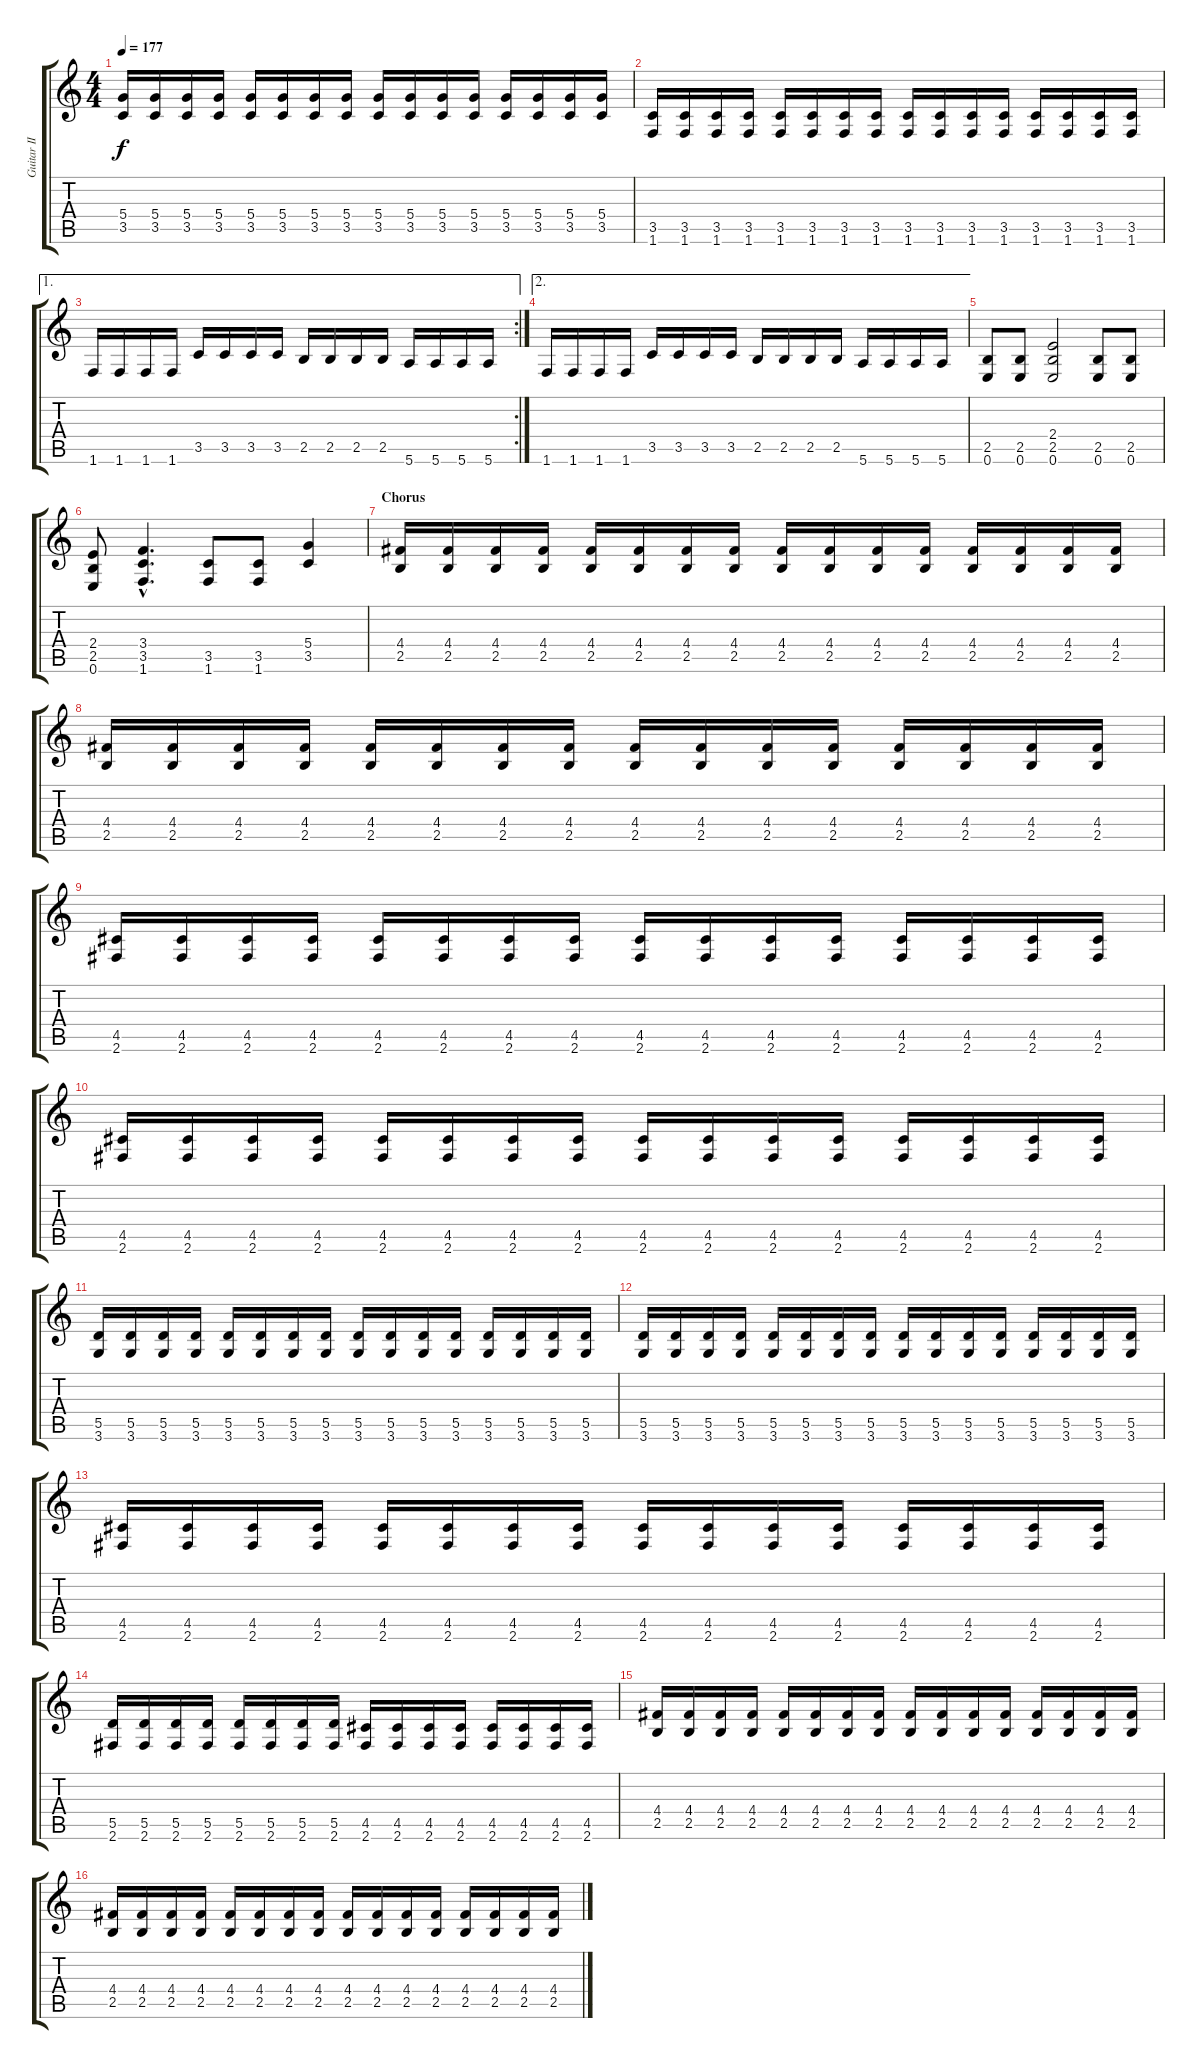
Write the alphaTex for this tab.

\track ("Guitar II" "Guitar II") {instrument distortionguitar}
\staff {score tabs}
\tuning (E4 B3 G3 D3 A2 E2) {hide}
\ts (4 4)
\tempo 177
\clef g2
\ks c
(5.4 3.5).16{dy f} (5.4 3.5).16 (5.4 3.5).16 (5.4 3.5).16 (5.4 3.5).16 (5.4 3.5).16 (5.4 3.5).16 (5.4 3.5).16 (5.4 3.5).16 (5.4 3.5).16 (5.4 3.5).16 (5.4 3.5).16 (5.4 3.5).16 (5.4 3.5).16 (5.4 3.5).16 (5.4 3.5).16 |
(3.5 1.6).16 (3.5 1.6).16 (3.5 1.6).16 (3.5 1.6).16 (3.5 1.6).16 (3.5 1.6).16 (3.5 1.6).16 (3.5 1.6).16 (3.5 1.6).16 (3.5 1.6).16 (3.5 1.6).16 (3.5 1.6).16 (3.5 1.6).16 (3.5 1.6).16 (3.5 1.6).16 (3.5 1.6).16 |
\ae 1
\rc 2
1.6.16 1.6.16 1.6.16 1.6.16 3.5.16 3.5.16 3.5.16 3.5.16 2.5.16 2.5.16 2.5.16 2.5.16 5.6.16 5.6.16 5.6.16 5.6.16 |
\ae 2
1.6.16 1.6.16 1.6.16 1.6.16 3.5.16 3.5.16 3.5.16 3.5.16 2.5.16 2.5.16 2.5.16 2.5.16 5.6.16 5.6.16 5.6.16 5.6.16 |
(2.5 0.6).8 (2.5 0.6).8 (2.4 2.5 0.6).2 (2.5 0.6).8 (2.5 0.6).8 |
(2.4 2.5 0.6).8 (3.4{hac} 3.5{hac} 1.6{hac}).4{d} (3.5 1.6).8 (3.5 1.6).8 (5.4 3.5).4 |
\section ("" "Chorus")
(4.4 2.5).16 (4.4 2.5).16 (4.4 2.5).16 (4.4 2.5).16 (4.4 2.5).16 (4.4 2.5).16 (4.4 2.5).16 (4.4 2.5).16 (4.4 2.5).16 (4.4 2.5).16 (4.4 2.5).16 (4.4 2.5).16 (4.4 2.5).16 (4.4 2.5).16 (4.4 2.5).16 (4.4 2.5).16 |
(4.4 2.5).16 (4.4 2.5).16 (4.4 2.5).16 (4.4 2.5).16 (4.4 2.5).16 (4.4 2.5).16 (4.4 2.5).16 (4.4 2.5).16 (4.4 2.5).16 (4.4 2.5).16 (4.4 2.5).16 (4.4 2.5).16 (4.4 2.5).16 (4.4 2.5).16 (4.4 2.5).16 (4.4 2.5).16 |
(4.5 2.6).16 (4.5 2.6).16 (4.5 2.6).16 (4.5 2.6).16 (4.5 2.6).16 (4.5 2.6).16 (4.5 2.6).16 (4.5 2.6).16 (4.5 2.6).16 (4.5 2.6).16 (4.5 2.6).16 (4.5 2.6).16 (4.5 2.6).16 (4.5 2.6).16 (4.5 2.6).16 (4.5 2.6).16 |
(4.5 2.6).16 (4.5 2.6).16 (4.5 2.6).16 (4.5 2.6).16 (4.5 2.6).16 (4.5 2.6).16 (4.5 2.6).16 (4.5 2.6).16 (4.5 2.6).16 (4.5 2.6).16 (4.5 2.6).16 (4.5 2.6).16 (4.5 2.6).16 (4.5 2.6).16 (4.5 2.6).16 (4.5 2.6).16 |
(5.5 3.6).16 (5.5 3.6).16 (5.5 3.6).16 (5.5 3.6).16 (5.5 3.6).16 (5.5 3.6).16 (5.5 3.6).16 (5.5 3.6).16 (5.5 3.6).16 (5.5 3.6).16 (5.5 3.6).16 (5.5 3.6).16 (5.5 3.6).16 (5.5 3.6).16 (5.5 3.6).16 (5.5 3.6).16 |
(5.5 3.6).16 (5.5 3.6).16 (5.5 3.6).16 (5.5 3.6).16 (5.5 3.6).16 (5.5 3.6).16 (5.5 3.6).16 (5.5 3.6).16 (5.5 3.6).16 (5.5 3.6).16 (5.5 3.6).16 (5.5 3.6).16 (5.5 3.6).16 (5.5 3.6).16 (5.5 3.6).16 (5.5 3.6).16 |
(4.5 2.6).16 (4.5 2.6).16 (4.5 2.6).16 (4.5 2.6).16 (4.5 2.6).16 (4.5 2.6).16 (4.5 2.6).16 (4.5 2.6).16 (4.5 2.6).16 (4.5 2.6).16 (4.5 2.6).16 (4.5 2.6).16 (4.5 2.6).16 (4.5 2.6).16 (4.5 2.6).16 (4.5 2.6).16 |
(5.5 2.6).16 (5.5 2.6).16 (5.5 2.6).16 (5.5 2.6).16 (5.5 2.6).16 (5.5 2.6).16 (5.5 2.6).16 (5.5 2.6).16 (4.5 2.6).16 (4.5 2.6).16 (4.5 2.6).16 (4.5 2.6).16 (4.5 2.6).16 (4.5 2.6).16 (4.5 2.6).16 (4.5 2.6).16 |
(4.4 2.5).16 (4.4 2.5).16 (4.4 2.5).16 (4.4 2.5).16 (4.4 2.5).16 (4.4 2.5).16 (4.4 2.5).16 (4.4 2.5).16 (4.4 2.5).16 (4.4 2.5).16 (4.4 2.5).16 (4.4 2.5).16 (4.4 2.5).16 (4.4 2.5).16 (4.4 2.5).16 (4.4 2.5).16 |
(4.4 2.5).16 (4.4 2.5).16 (4.4 2.5).16 (4.4 2.5).16 (4.4 2.5).16 (4.4 2.5).16 (4.4 2.5).16 (4.4 2.5).16 (4.4 2.5).16 (4.4 2.5).16 (4.4 2.5).16 (4.4 2.5).16 (4.4 2.5).16 (4.4 2.5).16 (4.4 2.5).16 (4.4 2.5).16
